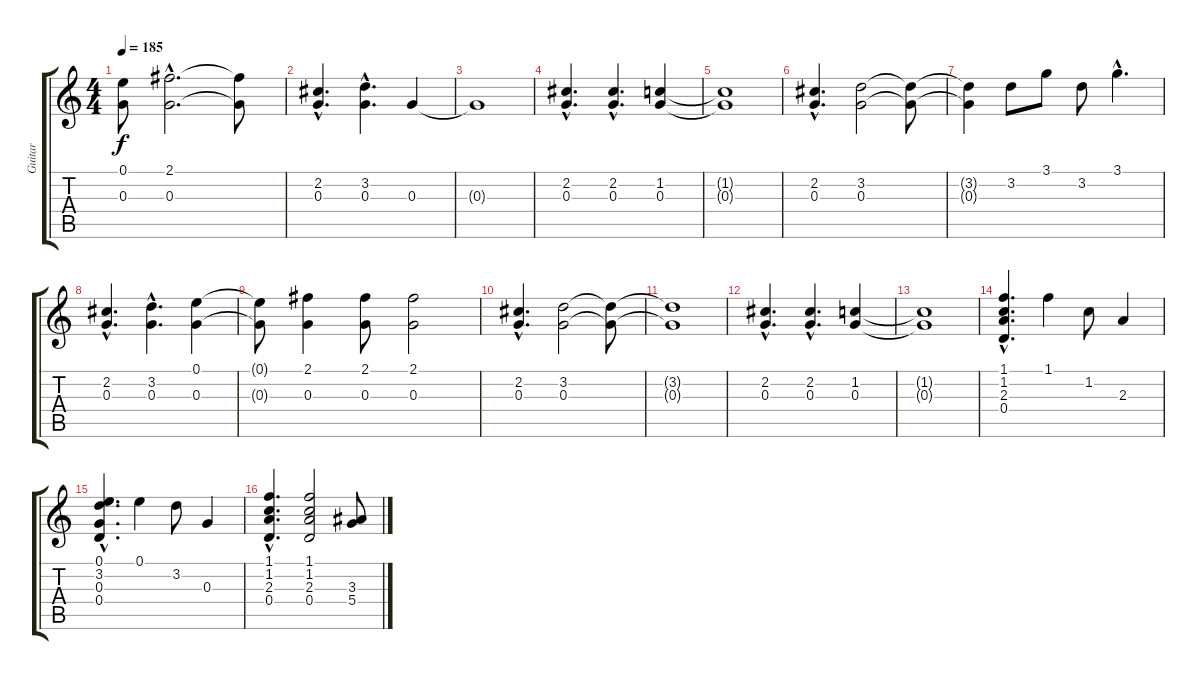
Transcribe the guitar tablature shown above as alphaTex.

\track ("Guitar " "Guitar ") {instrument distortionguitar}
\staff {score tabs}
\tuning (E4 B3 G3 D3 A2 E2) {hide}
\ts (4 4)
\tempo 185
\clef g2
\ks c
(0.1{t} 0.3{t}).8{dy f} (2.1{hac} 0.3{hac}).2{d} (2.1{t} 0.3{t}).8 |
(2.2{hac} 0.3{hac}).4{d} (3.2 0.3{hac}).4{d} 0.3.4{instrument guitarharmonics} |
0.3{t}.1 |
(2.2{hac} 0.3{hac}).4{d volume 12 instrument distortionguitar} (2.2{hac} 0.3{hac}).4{d} (1.2 0.3).4 |
(1.2{t} 0.3{t}).1 |
(2.2{hac} 0.3{hac}).4{d} (3.2 0.3).2 (3.2{t} 0.3{t}).8 |
(3.2{t} 0.3{t}).4 3.2.8 3.1.8 3.2.8 3.1{hac}.4{d} |
(2.2{hac} 0.3{hac}).4{d} (3.2{hac} 0.3{hac}).4{d} (0.1 0.3).4 |
(0.1{t} 0.3{t}).8 (2.1 0.3).4 (2.1 0.3).8 (2.1 0.3).2 |
(2.2{hac} 0.3{hac}).4{d} (3.2 0.3).2 (3.2{t} 0.3{t}).8 |
(3.2{t} 0.3{t}).1 |
(2.2{hac} 0.3{hac}).4{d} (2.2{hac} 0.3{hac}).4{d} (1.2 0.3).4 |
(1.2{t} 0.3{t}).1 |
(1.1{hac} 1.2 2.3{hac} 0.4{hac}).4{d} 1.1.4 1.2.8 2.3.4 |
(0.1{hac} 3.2 0.3{hac} 0.4{hac}).4{d} 0.1.4 3.2.8 0.3.4 |
(1.1{hac} 1.2{hac} 2.3{hac} 0.4{hac}).4{d} (1.1 1.2 2.3 0.4).2 (3.3 5.4).8
